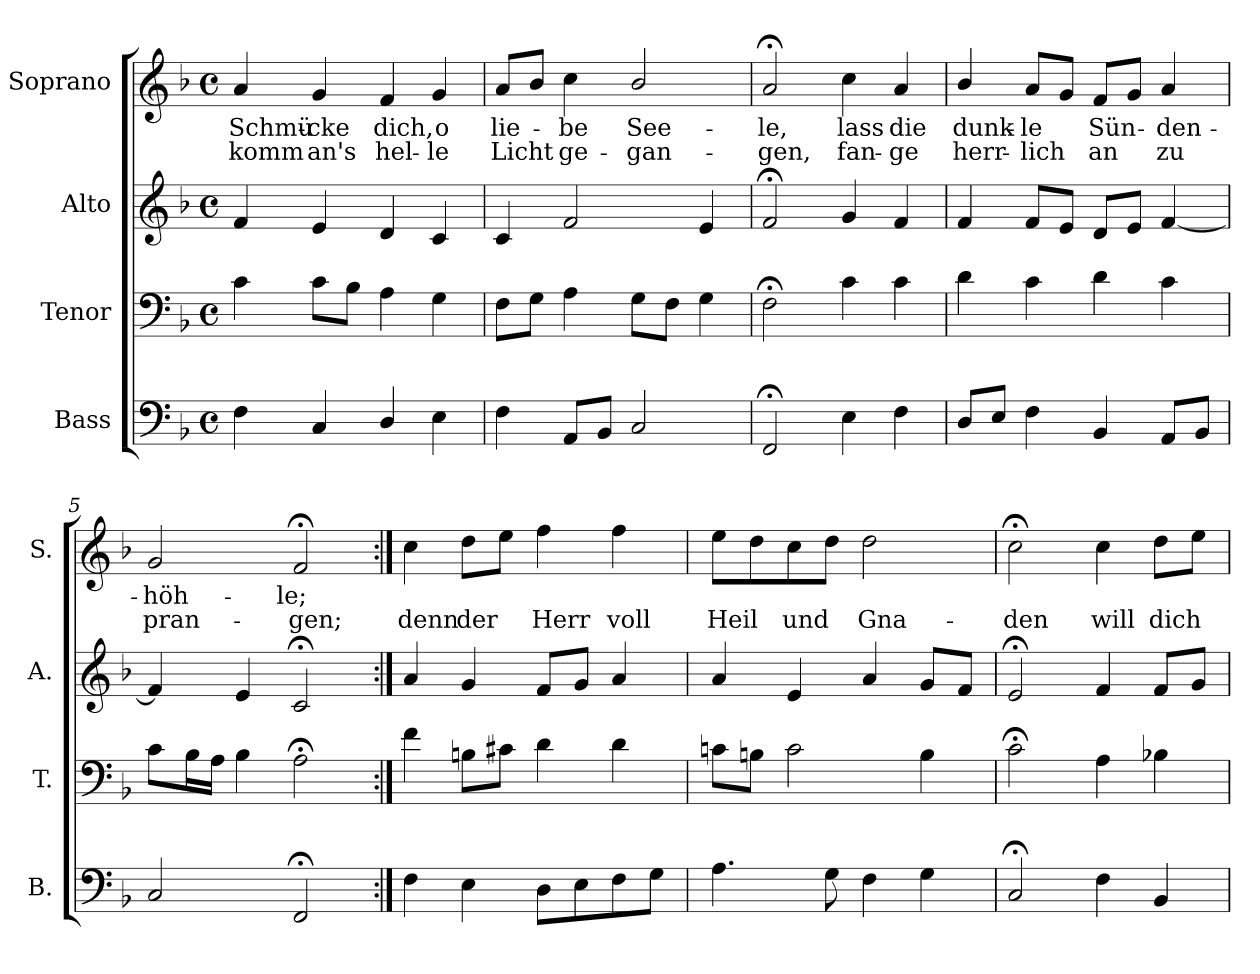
**kern	**kern	**kern	**kern	**text	**text
*part4	*part3	*part2	*part1	*part1	*part1
*staff4	*staff3	*staff2	*staff1	*staff1	*staff1
*I"Bass	*I"Tenor	*I"Alto	*I"Soprano	*	*
*I'B.	*I'T.	*I'A.	*I'S.	*	*
*clefF4	*clefF4	*clefG2	*clefG2	*	*
*k[b-]	*k[b-]	*k[b-]	*k[b-]	*	*
*F:	*F:	*F:	*F:	*	*
*M4/4	*M4/4	*M4/4	*M4/4	*	*
*met(c)	*met(c)	*met(c)	*met(c)	*	*
=1	=1	=1	=1	=1	=1
!	!	!	!	!LO:LY:b	!LO:LY:b
4F\	4c\	4f/	4a/	Schmü-	komm
!	!	!	!	!LO:LY:b	!LO:LY:b
4C/	8c\L	4e/	4g/	-cke	an's
.	8B-\J	.	.	.	.
!	!	!	!	!LO:LY:b	!LO:LY:b
4D/	4A\	4d/	4f/	dich,	hel-
!	!	!	!	!LO:LY:b	!LO:LY:b
4E\	4G\	4c/	4g/	o	-le
=2	=2	=2	=2	=2	=2
!	!	!	!	!LO:LY:b	!LO:LY:b
4F\	8F\L	4c/	8a/L	lie-	Licht
.	8G\J	.	8b-/J	.	.
!	!	!	!	!LO:LY:b	!LO:LY:b
8AA/L	4A\	2f/	4cc\	-be	ge-
8BB-/J	.	.	.	.	.
!	!	!	!	!LO:LY:b	!LO:LY:b
2C/	8G\L	.	2b-/	See-	-gan-
.	8F\J	.	.	.	.
.	4G\	4e/	.	.	.
=3	=3	=3	=3	=3	=3
!	!	!	!	!LO:LY:b	!LO:LY:b
2FF;</	2F;<\	2f;</	2a;</	-le,	-gen,
!	!	!	!	!LO:LY:b	!LO:LY:b
4E\	4c\	4g/	4cc\	lass	fan-
!	!	!	!	!LO:LY:b	!LO:LY:b
4F\	4c\	4f/	4a/	die	-ge
=4	=4	=4	=4	=4	=4
!	!	!	!	!LO:LY:b	!LO:LY:b
8D/L	4d\	4f/	4b-/	dunk-	herr-
8E/J	.	.	.	.	.
!	!	!	!	!LO:LY:b	!LO:LY:b
4F\	4c\	8f/L	8a/L	-le	-lich
.	.	8e/J	8g/J	.	.
!	!	!	!	!LO:LY:b	!LO:LY:b
4BB-/	4d\	8d/L	8f/L	Sün-	an
.	.	8e/J	8g/J	.	.
!	!	!	!	!LO:LY:b	!LO:LY:b
8AA/L	4c\	[4f/	4a/	-den-	zu
8BB-/J	.	.	.	.	.
=5	=5	=5	=5	=5	=5
!	!	!	!	!LO:LY:b	!LO:LY:b
2C/	8c\L	4f/]	2g/	-höh-	pran-
.	16B-\L	.	.	.	.
.	16A\JJ	.	.	.	.
.	4B-\	4e/	.	.	.
!	!	!	!	!LO:LY:b	!LO:LY:b
2FF;</	2A;<\	2c;</	2f;</	-le;	-gen;
!!LO:LB:g=z
=6:|!	=6:|!	=6:|!	=6:|!	=6:|!	=6:|!
!	!	!	!	!	!LO:LY:b
4F\	4f\	4a/	4cc\	.	denn
!	!	!	!	!	!LO:LY:b
4E\	8Bn\L	4g/	8dd\L	.	der
.	8c#X\J	.	8ee\J	.	.
!	!	!	!	!	!LO:LY:b
8D\L	4d\	8f/L	4ff\	.	Herr
8E\	.	8g/J	.	.	.
!	!	!	!	!	!LO:LY:b
8F\	4d\	4a/	4ff\	.	voll
8G\J	.	.	.	.	.
=7	=7	=7	=7	=7	=7
!	!	!	!	!	!LO:LY:b
4.A\	8cn\L	4a/	8ee\L	.	Heil
.	8Bn\J	.	8dd\	.	.
!	!	!	!	!	!LO:LY:b
.	2c\	4e/	8cc\	.	und
8G\	.	.	8dd\J	.	.
!	!	!	!	!	!LO:LY:b
4F\	.	4a/	2dd\	.	Gna-
4G\	4B\	8g/L	.	.	.
.	.	8f/J	.	.	.
=8	=8	=8	=8	=8	=8
!	!	!	!	!	!LO:LY:b
2C;</	2c;<\	2e;</	2cc;<\	.	-den
!	!	!	!	!	!LO:LY:b
4F\	4A\	4f/	4cc\	.	will
!	!	!	!	!	!LO:LY:b
4BB-/	4B-X\	8f/L	8dd\L	.	dich
.	.	8g/J	8ee\J	.	.
=	=	=	=	=	=
*-	*-	*-	*-	*-	*-
